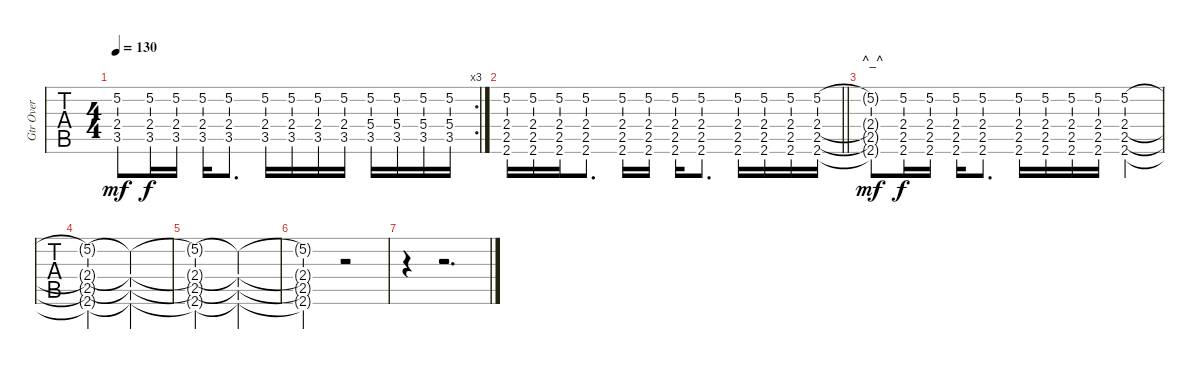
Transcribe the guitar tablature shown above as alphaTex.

\track ("Gtr Over" "Gtr Over") {instrument overdrivenguitar}
\staff {tabs}
\tuning (E4 B3 G3 D3 A2 D2) {hide}
\rc 3
\ts (4 4)
\tempo 130
\clef g2
\ks c
(5.2{t} 2.4{t} 3.5{t}).8{dy mf} (5.2 2.4 3.5).16{dy f} (5.2 2.4 3.5).16 (5.2 2.4 3.5).16 (5.2 2.4 3.5).8{d} (5.2 2.4 3.5).16 (5.2 2.4 3.5).16 (5.2 2.4 3.5).16 (5.2 2.4 3.5).16 (5.2 5.4 3.5).16 (5.2 5.4 3.5).16 (5.2 5.4 3.5).16 (5.2 5.4 3.5).16 |
\barLineRight lightlight
(5.2 2.4 2.5 2.6).16 (5.2 2.4 2.5 2.6).16 (5.2 2.4 2.5 2.6).16 (5.2 2.4 2.5 2.6).8{d} (5.2 2.4 2.5 2.6).16 (5.2 2.4 2.5 2.6).16 (5.2 2.4 2.5 2.6).16 (5.2 2.4 2.5 2.6).8{d} (5.2 2.4 2.5 2.6).16 (5.2 2.4 2.5 2.6).16 (5.2 2.4 2.5 2.6).16 (5.2 2.4 2.5 2.6).16 |
\section ("" "^_^")
(5.2{t} 2.4{t} 2.5{t} 2.6{t}).8{dy mf} (5.2 2.4 2.5 2.6).16{dy f} (5.2 2.4 2.5 2.6).16 (5.2 2.4 2.5 2.6).16 (5.2 2.4 2.5 2.6).8{d} (5.2 2.4 2.5 2.6).16 (5.2 2.4 2.5 2.6).16 (5.2 2.4 2.5 2.6).16 (5.2 2.4 2.5 2.6).16 (5.2 2.4 2.5 2.6).4 |
(5.2{t} 2.4{t} 2.5{t} 2.6{t}).2 (5.2{t} 2.4{t} 2.5{t} 2.6{t}).2 |
(5.2{t} 2.4{t} 2.5{t} 2.6{t}).2 (5.2{t} 2.4{t} 2.5{t} 2.6{t}).2 |
(5.2{t} 2.4{t} 2.5{t} 2.6{t}).2 r.2 |
r.4 r.2{d}
